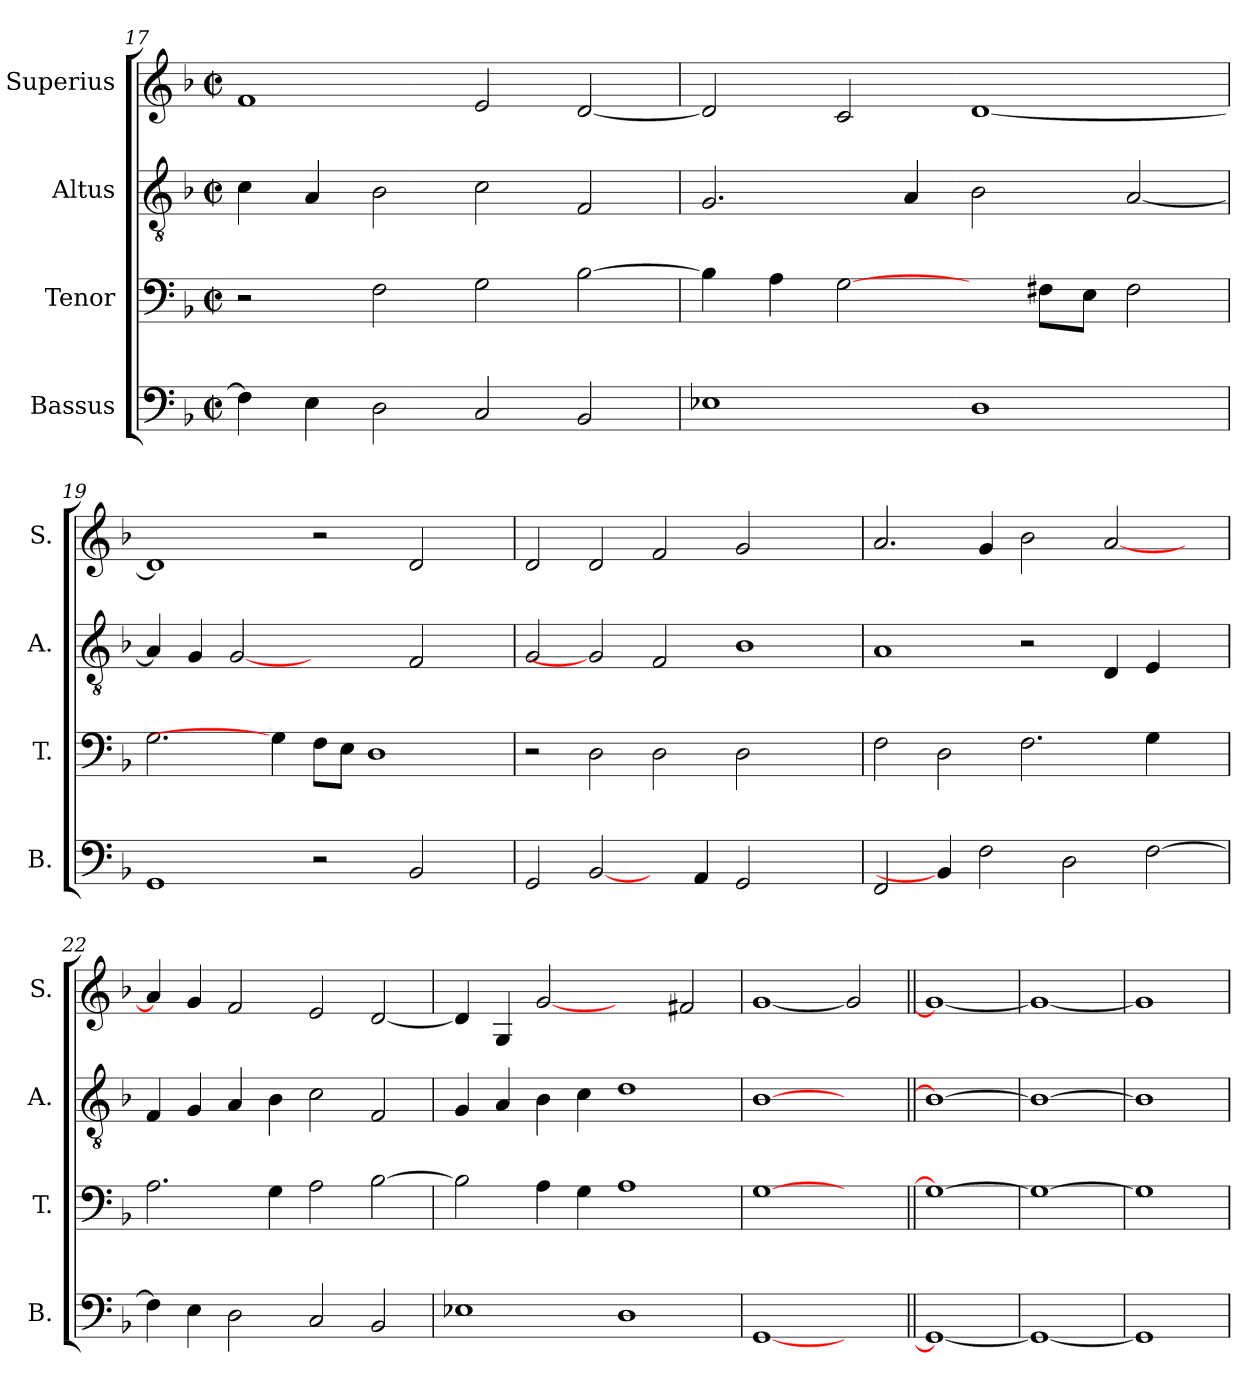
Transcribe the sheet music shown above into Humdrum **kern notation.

**kern	**kern	**kern	**kern
*part4	*part3	*part2	*part1
*staff4	*staff3	*staff2	*staff1
*I"Bassus	*I"Tenor	*I"Altus	*I"Superius
*I'B.	*I'T.	*I'A.	*I'S.
*clefF4	*clefF4	*clefGv2	*clefG2
*	*	*ITrd7c12	*
*k[b-]	*k[b-]	*k[b-]	*k[b-]
*F:	*F:	*F:	*F:
*M2/2	*M2/2	*M2/2	*M2/2
*met(c|)	*met(c|)	*met(c|)	*met(c|)
=17	=17	=17	=17
4Fi\]	2r	4Ci\	1fi
4Ei\	.	4AAi/	.
2Di\	2Fi\	2BB-i\	.
2Ci/	2Gi\	2Ci\	2ei/
2BB-i/	[>2B-i\	2FFi/	[<2di/
=18	=18	=18	=18
1E-Xi	4B-i\]	2.GGi/	2di/]
.	4Ai\	.	.
.	[2Gi\	.	2ci/
.	.	4AAi/	.
1Di	4ryy	2BB-i\	[<1di
.	8F#Xi\L	.	.
.	8Ei\J	.	.
.	2F#i\	[<2AAi/	.
!!LO:LB:g=z
=19	=19	=19	=19
1GGi	2.Gi\	4AAi/]	1di]
.	.	4GGi/	.
.	.	[2GGi	.
.	4Gi\]	.	.
2r	8Fi\L	2ryy	2r
.	8Ei\J	.	.
.	1Di	.	.
2BB-i/	.	2FFi/	2di/
4ryy	.	4ryy	4ryy
=20	=20	=20	=20
2GGi/	2r	2GGi/	2di/
[2BB-i/	2Di\	2GGi]	2di/
4ryy	2Di\	2FFi/	2fi/
4AAi/	.	.	.
2GGi/	2Di\	1BB-i	2gi/
2ryy	2ryy	.	2ryy
=21	=21	=21	=21
2FFi/	2Fi\	1AAi	2.ai/
4BB-i/]	2Di\	.	.
2Fi\	.	.	4gi/
.	2.Fi\	2r	2b-i\
2Di\	.	.	.
.	.	4DDi/	[<2ai/
[>2Fi\	4Gi\	4EEi/	.
.	4ryy	4ryy	4ryy
!!LO:LB:g=z
=22	=22	=22	=22
4Fi\]	2.Ai\	4FFi/	4ai/]
4Ei\	.	4GGi/	4gi/
2Di\	.	4AAi/	2fi/
.	4Gi\	4BB-i\	.
2Ci/	2Ai\	2Ci\	2ei/
2BB-i/	[>2B-i\	2FFi/	[<2di/
=23	=23	=23	=23
1E-Xi	2B-i\]	4GGi/	4di/]
.	.	4AAi/	4Gi/
.	4Ai\	4BB-i\	[2gi
.	4Gi\	4Ci\	.
1Di	1Ai	1Di	2ryy
.	.	.	2f#Xi/
=24	=24	=24	=24
[1GGi	[1Gi	[1BB-i	[1gi
2ryy	2ryy	2ryy	2gi]
=25||	=25||	=25||	=25||
1GGi_	1Gi_	1BB-i_	1gi_
=26	=26	=26	=26
1GGi_	1Gi_	1BB-i_	1gi_
=27	=27	=27	=27
1GGi]	1Gi]	1BB-i]	1gi]
=	=	=	=
*-	*-	*-	*-
